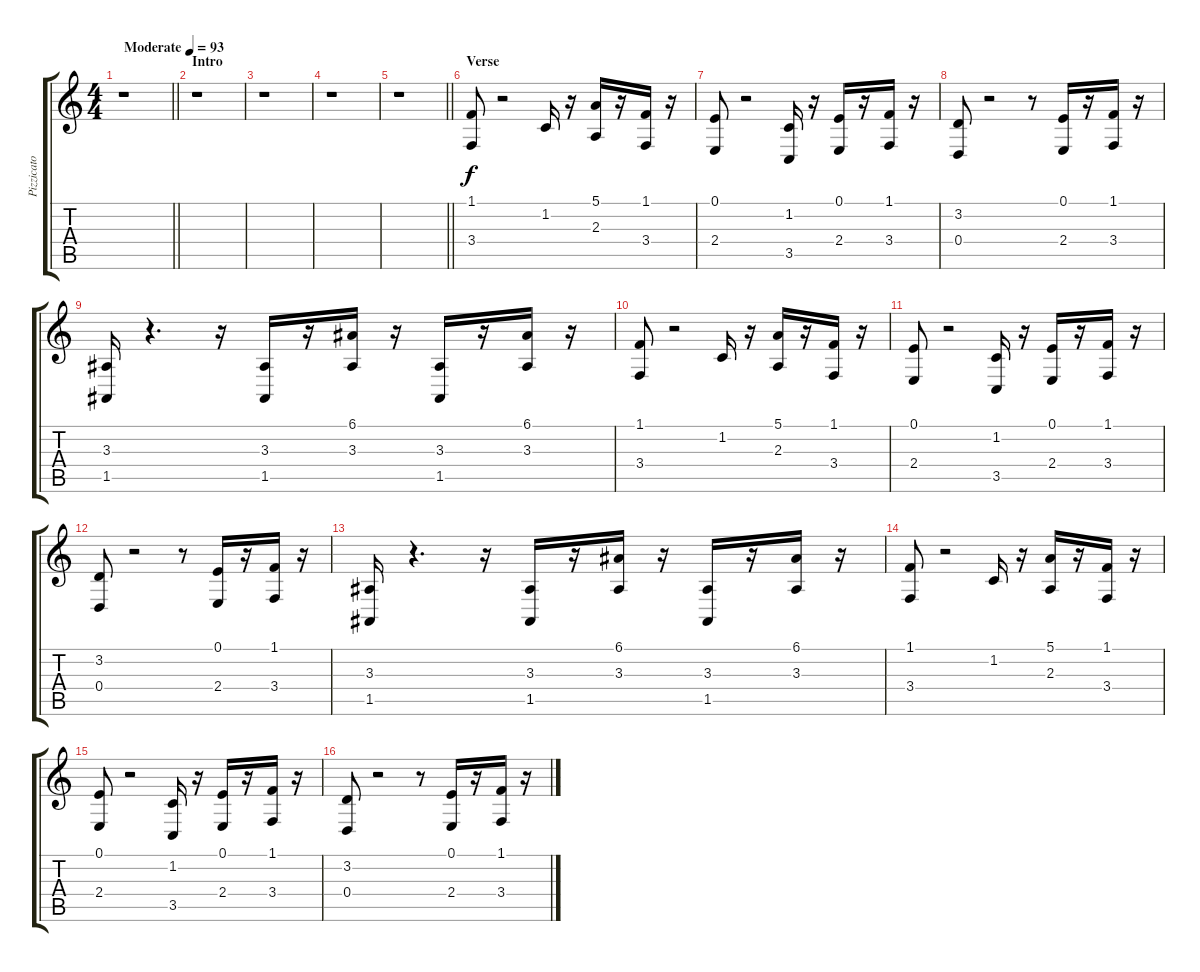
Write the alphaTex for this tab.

\track ("Pizzicato Strings" "Pizzicato ") {instrument pizzicatostrings}
\staff {score tabs}
\tuning (E4 B3 G3 D3 A2 E2) {hide}
\ts (4 4)
\tempo (93 "Moderate")
\clef g2
\barLineRight lightlight
\ks c
r.1{dy f instrument pizzicatostrings} |
\section ("" "Intro")
r.1 |
r.1 |
r.1 |
\barLineRight lightlight
r.1 |
\section ("" "Verse")
(1.1 3.4).8 r.2 1.2.16 r.16 (5.1 2.3).16 r.16 (1.1 3.4).16 r.16 |
(0.1 2.4).8 r.2 (1.2 3.5).16 r.16 (0.1 2.4).16 r.16 (1.1 3.4).16 r.16 |
(3.2 0.4).8 r.2 r.8 (0.1 2.4).16 r.16 (1.1 3.4).16 r.16 |
(3.3 1.5).16 r.4{d} r.16 (3.3 1.5).16 r.16 (6.1 3.3).16 r.16 (3.3 1.5).16 r.16 (6.1 3.3).16 r.16 |
(1.1 3.4).8 r.2 1.2.16 r.16 (5.1 2.3).16 r.16 (1.1 3.4).16 r.16 |
(0.1 2.4).8 r.2 (1.2 3.5).16 r.16 (0.1 2.4).16 r.16 (1.1 3.4).16 r.16 |
(3.2 0.4).8 r.2 r.8 (0.1 2.4).16 r.16 (1.1 3.4).16 r.16 |
(3.3 1.5).16 r.4{d} r.16 (3.3 1.5).16 r.16 (6.1 3.3).16 r.16 (3.3 1.5).16 r.16 (6.1 3.3).16 r.16 |
(1.1 3.4).8 r.2 1.2.16 r.16 (5.1 2.3).16 r.16 (1.1 3.4).16 r.16 |
(0.1 2.4).8 r.2 (1.2 3.5).16 r.16 (0.1 2.4).16 r.16 (1.1 3.4).16 r.16 |
(3.2 0.4).8 r.2 r.8 (0.1 2.4).16 r.16 (1.1 3.4).16 r.16
